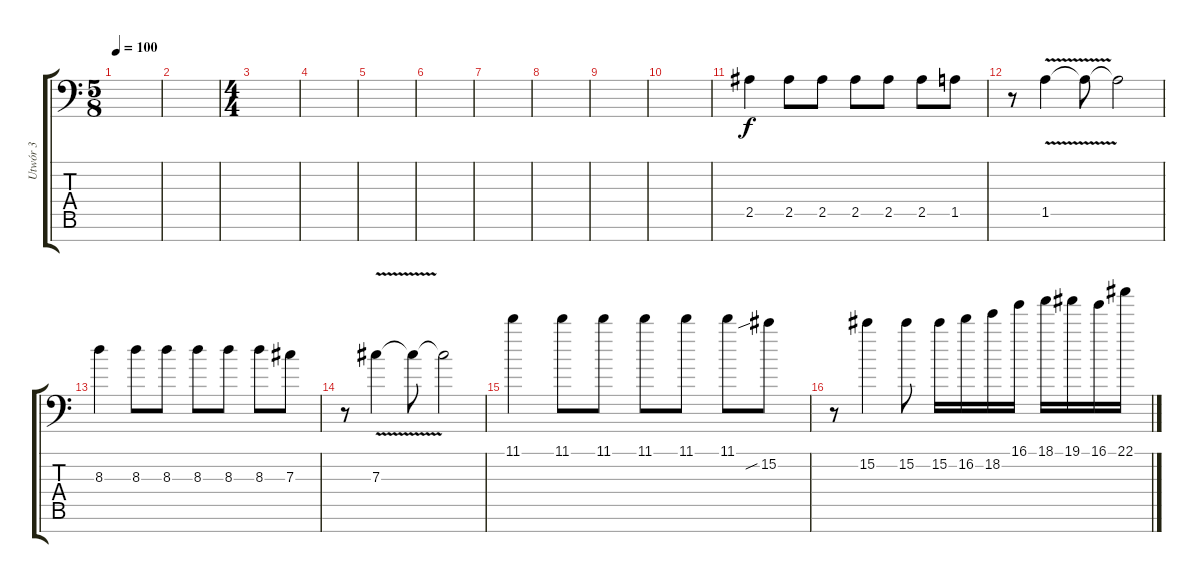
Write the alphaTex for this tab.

\track ("Utwór 3" "Utwór 3") {instrument overdrivenguitar}
\staff {score tabs}
\tuning (Eb4 Bb3 Gb3 Db3 Ab2 Eb2 Bb1) {hide}
\ts (5 8)
\tempo 100
\clef f4
\ks c
|
|
\ts (4 4)
|
|
|
|
|
|
|
|
2.5.4 2.5.8 2.5.8 2.5.8 2.5.8 2.5.8 1.5.8 |
r.8 1.5{v}.4 1.5{t}.8 1.5{t}.2 |
8.3.4 8.3.8 8.3.8 8.3.8 8.3.8 8.3.8 7.3.8 |
r.8 7.3{v}.4 7.3{t}.8 7.3{t}.2 |
11.1.4 11.1.8 11.1.8 11.1.8 11.1.8 11.1.8 15.2{sib}.8 |
r.8 15.2.4 15.2.8 15.2.16 16.2.16 18.2.16 16.1.16 18.1.16 19.1.16 16.1.16 22.1.16
